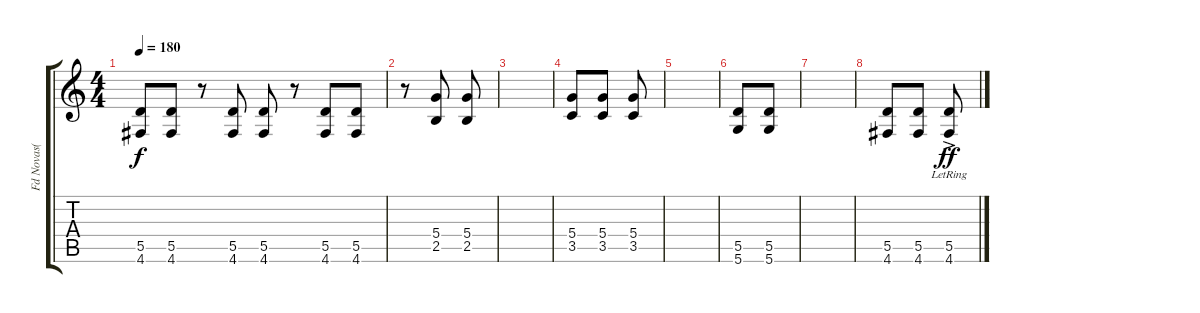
\track ("Fd Novas( Rythm Guitar)" "Fd Novas( ") {instrument distortionguitar}
\staff {score tabs}
\tuning (E4 B3 G3 D3 A2 D2) {hide}
\ts (4 4)
\tempo 180
\clef g2
\ks c
(5.5 4.6).8{dy f} (5.5 4.6).8 r.8 (5.5 4.6).8 (5.5 4.6).8 r.8 (5.5 4.6).8 (5.5 4.6).8 |
r.8 (5.4 2.5).8 (5.4 2.5).8 |
|
(5.4 3.5).8 (5.4 3.5).8 (5.4 3.5).8 |
|
(5.5 5.6).8 (5.5 5.6).8 |
|
(5.5 4.6).8 (5.5 4.6).8 (5.5{ac lr} 4.6{ac lr}).8{dy ff}
